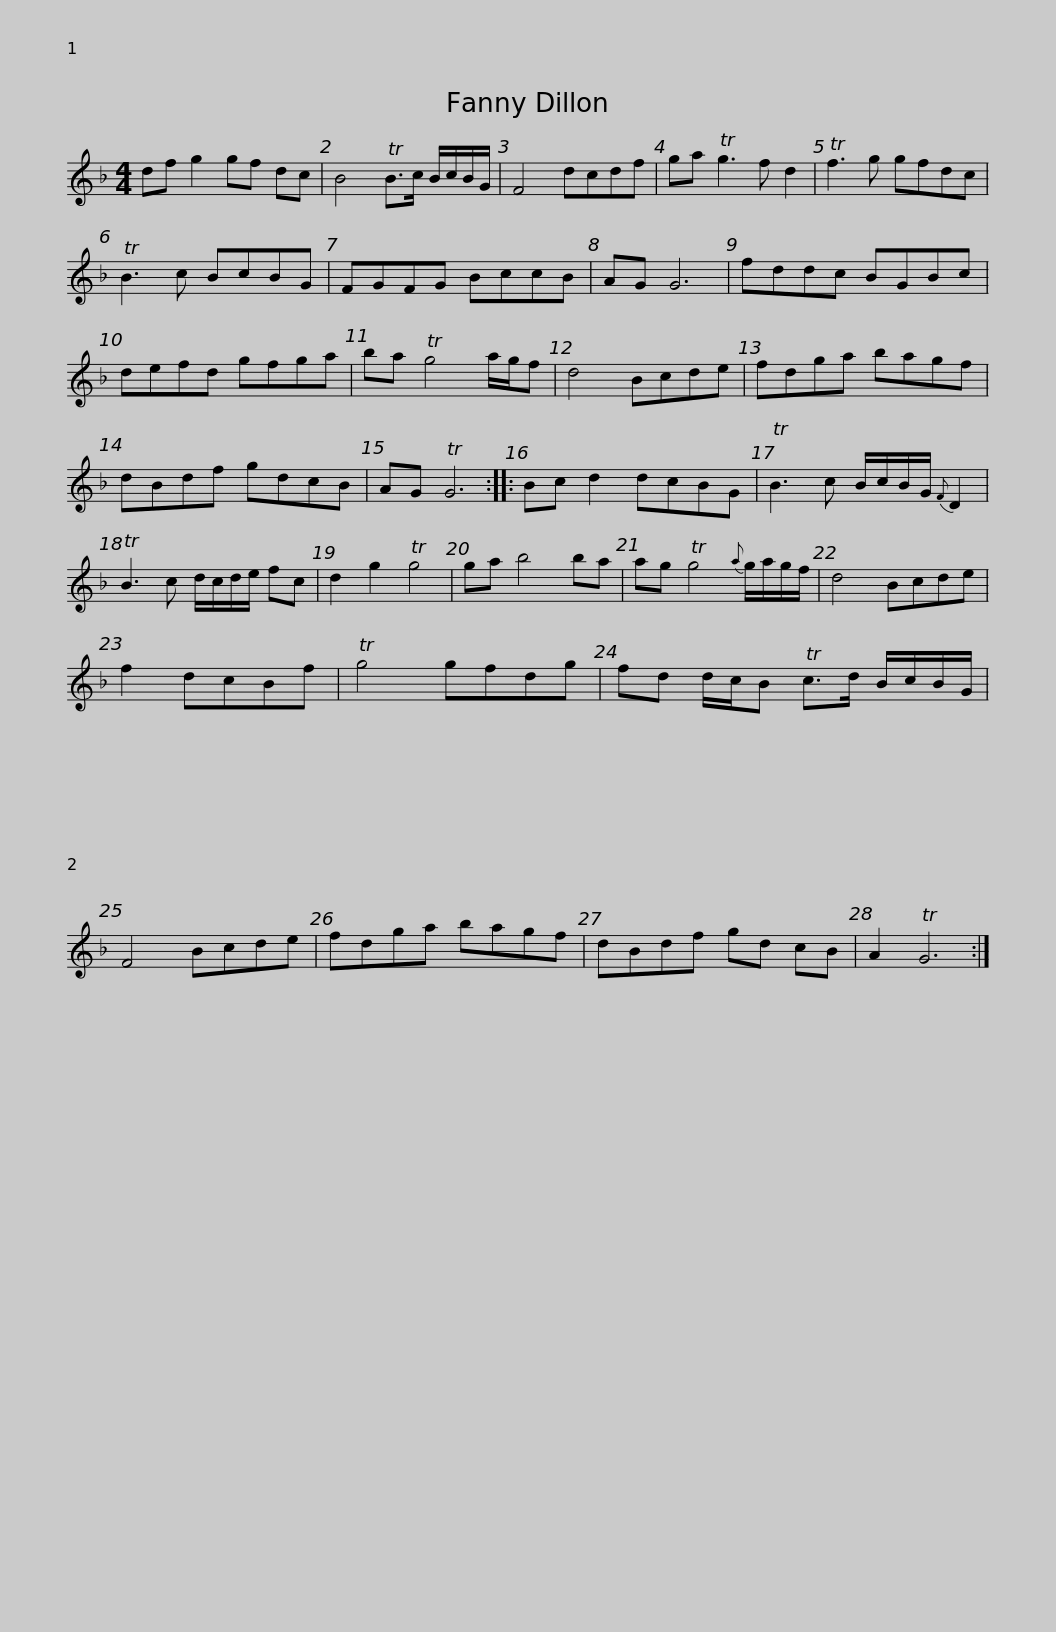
X:1
L:1/8
M:4/4
I:linebreak $
K:F
V:1 treble
V:1
 df g2 gf dc | B4 TB>c B/c/B/G/ | F4 dcdf | ga Tg3 f d2 | Tf3 g gfdc | %5
 TB3 c BcBG |$ FGFG BccB | AG G6 | fddc BGBc | defd gfga | %10
 ba Tg4 a/g/f | d4 Bcde |$ fdga bagf | dBdf gdcB | AG TG6 :: %15
 Bc d2 dcBG | TB3 c B/c/B/G/{F} D2 | TB3 c d/c/d/e/ fc |$ d2 g2 Tg4 | ga b4 ba | %20
 ag Tg4{a} g/a/g/f/ | d4 Bcde | f2 dcBf | Tg4 gfdg | fd d/c/B Tc>d B/c/B/G/ |$ %25
 F4 Bcde | fdga bagf | dBdf gd cB | A2 TG6 :| %29
